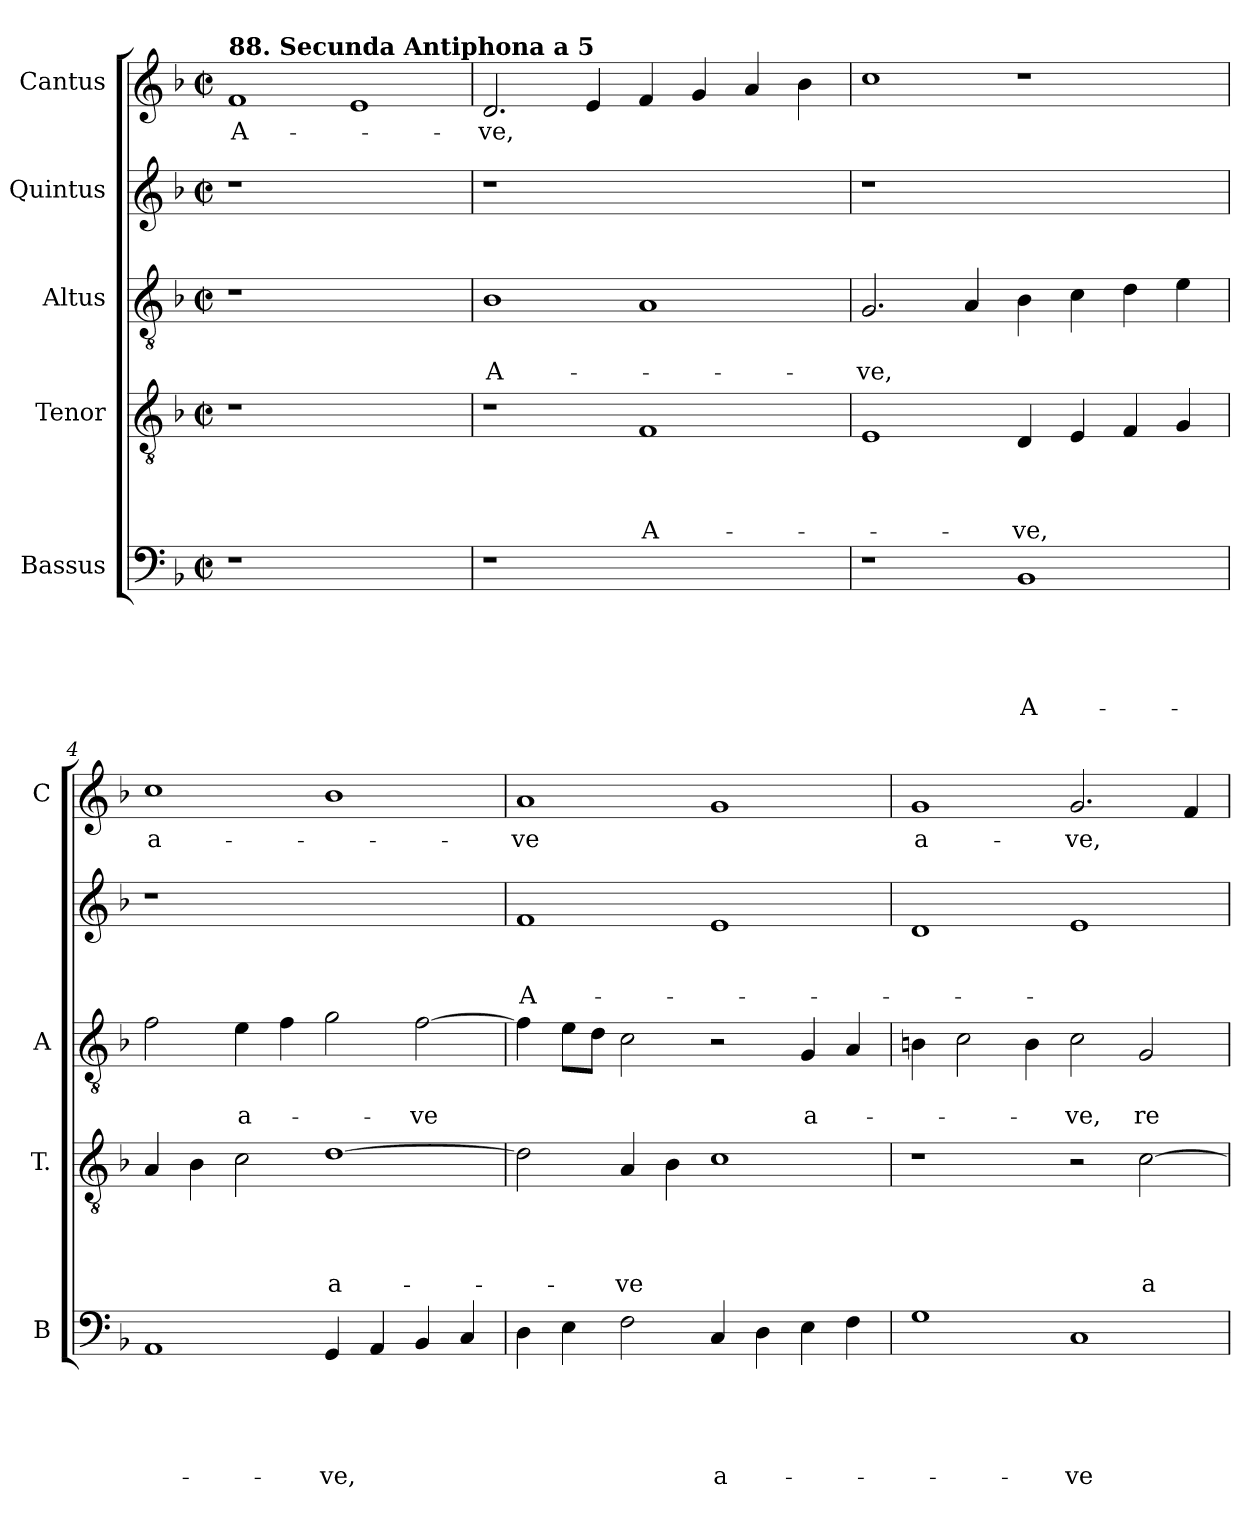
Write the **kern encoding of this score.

**kern	**text	**text	**text	**text	**text	**kern	**text	**text	**text	**text	**kern	**text	**text	**kern	**text	**text	**text	**kern	**text
*part5	*part5	*part5	*part5	*part5	*part5	*part4	*part4	*part4	*part4	*part4	*part3	*part3	*part3	*part2	*part2	*part2	*part2	*part1	*part1
*staff5	*staff5	*staff5	*staff5	*staff5	*staff5	*staff4	*staff4	*staff4	*staff4	*staff4	*staff3	*staff3	*staff3	*staff2	*staff2	*staff2	*staff2	*staff1	*staff1
*I"Bassus	*	*	*	*	*	*I"Tenor	*	*	*	*	*I"Altus	*	*	*I"Quintus	*	*	*	*I"Cantus	*
*I'B	*	*	*	*	*	*I'T.	*	*	*	*	*I'A	*	*	*	*	*	*	*I'C	*
*clefF4	*	*	*	*	*	*clefGv2	*	*	*	*	*clefGv2	*	*	*clefG2	*	*	*	*clefG2	*
*k[b-]	*	*	*	*	*	*k[b-]	*	*	*	*	*k[b-]	*	*	*k[b-]	*	*	*	*k[b-]	*
*F:	*	*	*	*	*	*F:	*	*	*	*	*F:	*	*	*F:	*	*	*	*F:	*
*M2/2	*	*	*	*	*	*M2/2	*	*	*	*	*M2/2	*	*	*M2/2	*	*	*	*M2/2	*
*met(c|)	*	*	*	*	*	*met(c|)	*	*	*	*	*met(c|)	*	*	*met(c|)	*	*	*	*met(c|)	*
=1	=1	=1	=1	=1	=1	=1	=1	=1	=1	=1	=1	=1	=1	=1	=1	=1	=1	=1	=1
!	!	!	!	!	!	!	!	!	!	!	!	!	!	!	!	!	!	!LO:TX:a:B:t=88. Secunda Antiphona a 5	!
!	!	!	!	!	!	!	!	!	!	!	!	!	!	!	!	!	!	!	!LO:LY:b
1r	.	.	.	.	.	1r	.	.	.	.	1r	.	.	1r	.	.	.	1f	A-
1ryy	.	.	.	.	.	1ryy	.	.	.	.	1ryy	.	.	1ryy	.	.	.	1e	.
=2	=2	=2	=2	=2	=2	=2	=2	=2	=2	=2	=2	=2	=2	=2	=2	=2	=2	=2	=2
!	!	!	!	!	!	!	!	!	!	!	!	!	!LO:LY:b	!	!	!	!	!	!LO:LY:b
1r	.	.	.	.	.	1r	.	.	.	.	1B-	.	A-	1r	.	.	.	2.d/	-ve,
.	.	.	.	.	.	.	.	.	.	.	.	.	.	.	.	.	.	4e/	.
!	!	!	!	!	!	!	!	!	!	!LO:LY:b	!	!	!	!	!	!	!	!	!
1ryy	.	.	.	.	.	1F	.	.	.	A-	1A	.	.	1ryy	.	.	.	4f/	.
.	.	.	.	.	.	.	.	.	.	.	.	.	.	.	.	.	.	4g/	.
.	.	.	.	.	.	.	.	.	.	.	.	.	.	.	.	.	.	4a/	.
.	.	.	.	.	.	.	.	.	.	.	.	.	.	.	.	.	.	4b-\	.
=3	=3	=3	=3	=3	=3	=3	=3	=3	=3	=3	=3	=3	=3	=3	=3	=3	=3	=3	=3
!	!	!	!	!	!	!	!	!	!	!	!	!	!LO:LY:b	!	!	!	!	!	!
1r	.	.	.	.	.	1E	.	.	.	.	2.G/	.	-ve,	1r	.	.	.	1cc	.
.	.	.	.	.	.	.	.	.	.	.	4A/	.	.	.	.	.	.	.	.
!	!	!	!	!	!LO:LY:b	!	!	!	!	!LO:LY:b	!	!	!	!	!	!	!	!	!
1BB-	.	.	.	.	A-	4D/	.	.	.	-ve,	4B-\	.	.	1ryy	.	.	.	1r	.
.	.	.	.	.	.	4E/	.	.	.	.	4c\	.	.	.	.	.	.	.	.
.	.	.	.	.	.	4F/	.	.	.	.	4d\	.	.	.	.	.	.	.	.
.	.	.	.	.	.	4G/	.	.	.	.	4e\	.	.	.	.	.	.	.	.
=4	=4	=4	=4	=4	=4	=4	=4	=4	=4	=4	=4	=4	=4	=4	=4	=4	=4	=4	=4
!	!	!	!	!	!	!	!	!	!	!	!	!	!	!	!	!	!	!	!LO:LY:b
1AA	.	.	.	.	.	4A/	.	.	.	.	2f\	.	.	1r	.	.	.	1cc	a-
.	.	.	.	.	.	4B-\	.	.	.	.	.	.	.	.	.	.	.	.	.
!	!	!	!	!	!	!	!	!	!	!	!	!	!LO:LY:b	!	!	!	!	!	!
.	.	.	.	.	.	2c\	.	.	.	.	4e\	.	a-	.	.	.	.	.	.
.	.	.	.	.	.	.	.	.	.	.	4f\	.	.	.	.	.	.	.	.
!	!	!	!	!	!LO:LY:b	!	!	!	!	!LO:LY:b	!	!	!	!	!	!	!	!	!
4GG/	.	.	.	.	-ve,	[1d	.	.	.	a-	2g\	.	.	1ryy	.	.	.	1b-	.
4AA/	.	.	.	.	.	.	.	.	.	.	.	.	.	.	.	.	.	.	.
!	!	!	!	!	!	!	!	!	!	!	!	!	!LO:LY:b	!	!	!	!	!	!
4BB-/	.	.	.	.	.	.	.	.	.	.	[2f\	.	-ve	.	.	.	.	.	.
4C/	.	.	.	.	.	.	.	.	.	.	.	.	.	.	.	.	.	.	.
=5	=5	=5	=5	=5	=5	=5	=5	=5	=5	=5	=5	=5	=5	=5	=5	=5	=5	=5	=5
!	!	!	!	!	!	!	!	!	!	!	!	!	!	!	!	!	!LO:LY:b	!	!LO:LY:b
4D\	.	.	.	.	.	2d\]	.	.	.	.	4f\]	.	.	1f	.	.	A-	1a	-ve
4E\	.	.	.	.	.	.	.	.	.	.	8e\L	.	.	.	.	.	.	.	.
.	.	.	.	.	.	.	.	.	.	.	8d\J	.	.	.	.	.	.	.	.
!	!	!	!	!	!	!	!	!	!	!LO:LY:b	!	!	!	!	!	!	!	!	!
2F\	.	.	.	.	.	4A/	.	.	.	-ve	2c\	.	.	.	.	.	.	.	.
.	.	.	.	.	.	4B-\	.	.	.	.	.	.	.	.	.	.	.	.	.
!	!	!	!	!	!LO:LY:b	!	!	!	!	!	!	!	!	!	!	!	!	!	!
4C/	.	.	.	.	a-	1c	.	.	.	.	2r	.	.	1e	.	.	.	1g	.
4D\	.	.	.	.	.	.	.	.	.	.	.	.	.	.	.	.	.	.	.
!	!	!	!	!	!	!	!	!	!	!	!	!	!LO:LY:b	!	!	!	!	!	!
4E\	.	.	.	.	.	.	.	.	.	.	4G/	.	a-	.	.	.	.	.	.
4F\	.	.	.	.	.	.	.	.	.	.	4A/	.	.	.	.	.	.	.	.
!!LO:LB:g=z
=6	=6	=6	=6	=6	=6	=6	=6	=6	=6	=6	=6	=6	=6	=6	=6	=6	=6	=6	=6
!	!	!	!	!	!	!	!	!	!	!	!	!	!	!	!	!	!	!	!LO:LY:b
1G	.	.	.	.	.	1r	.	.	.	.	4Bn\	.	.	1d	.	.	.	1g	a-
.	.	.	.	.	.	.	.	.	.	.	2c\	.	.	.	.	.	.	.	.
.	.	.	.	.	.	.	.	.	.	.	4B\	.	.	.	.	.	.	.	.
!	!	!	!	!	!LO:LY:b	!	!	!	!	!	!	!	!LO:LY:b	!	!	!	!	!	!LO:LY:b
1C	.	.	.	.	-ve	2r	.	.	.	.	2c\	.	-ve,	1e	.	.	.	2.g/	-ve,
!	!	!	!	!	!	!	!	!	!	!LO:LY:b	!	!	!LO:LY:b	!	!	!	!	!	!
.	.	.	.	.	.	[2c\	.	.	.	a-	2G/	.	re-	.	.	.	.	.	.
.	.	.	.	.	.	.	.	.	.	.	.	.	.	.	.	.	.	4f/	.
=	=	=	=	=	=	=	=	=	=	=	=	=	=	=	=	=	=	=	=
*-	*-	*-	*-	*-	*-	*-	*-	*-	*-	*-	*-	*-	*-	*-	*-	*-	*-	*-	*-
